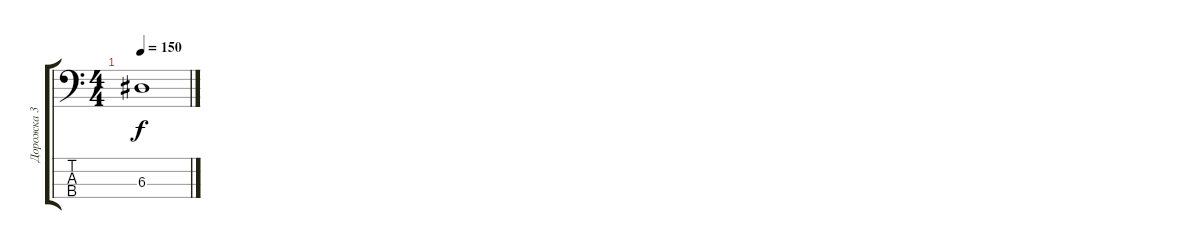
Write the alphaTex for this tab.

\track ("Дорожка 3" "Дорожка 3") {instrument electricbasspick}
\staff {score tabs}
\tuning (G2 D2 A1 E1) {hide}
\ts (4 4)
\tempo 150
\clef f4
\ks c
6.3.1{dy f}
